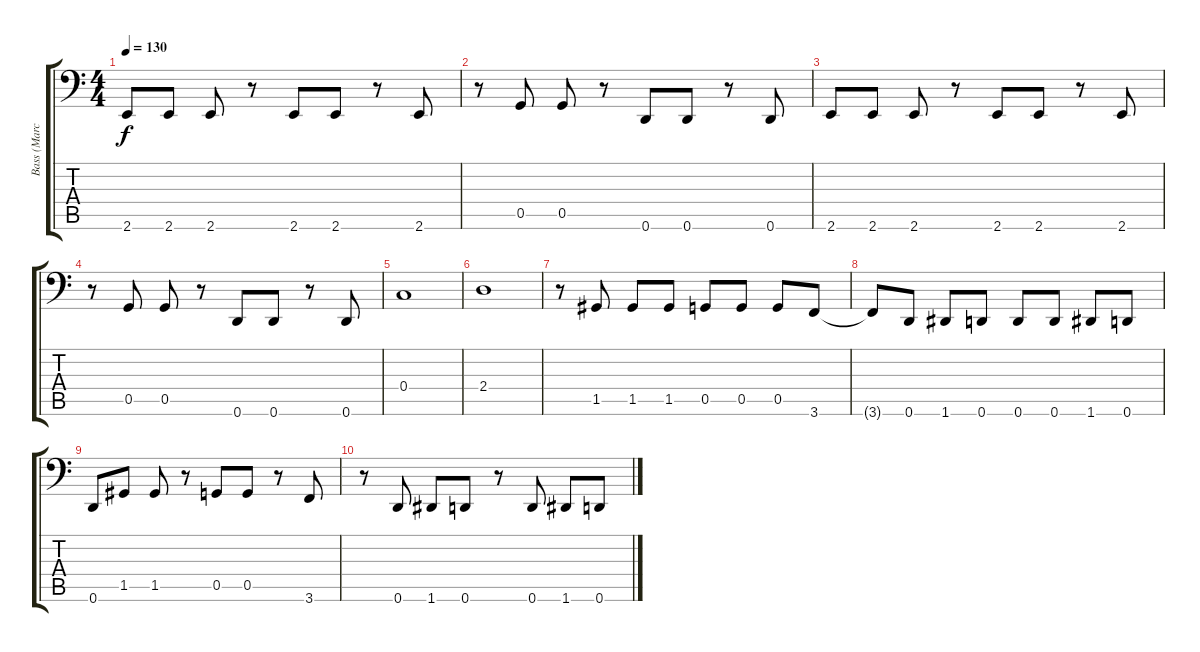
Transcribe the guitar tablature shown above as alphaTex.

\track ("Bass (Marco Hietala)" "Bass (Marc") {instrument electricbasspick}
\staff {score tabs}
\tuning (D3 A2 F2 C2 G1 D1) {hide}
\ts (4 4)
\tempo 130
\clef f4
\ks c
2.6.8{dy f} 2.6.8 2.6.8 r.8 2.6.8 2.6.8 r.8 2.6.8 |
r.8 0.5.8 0.5.8 r.8 0.6.8 0.6.8 r.8 0.6.8 |
2.6.8 2.6.8 2.6.8 r.8 2.6.8 2.6.8 r.8 2.6.8 |
r.8 0.5.8 0.5.8 r.8 0.6.8 0.6.8 r.8 0.6.8 |
0.4.1 |
2.4.1 |
r.8 1.5.8 1.5.8 1.5.8 0.5.8 0.5.8 0.5.8 3.6.8 |
3.6{t}.8 0.6.8 1.6.8 0.6.8 0.6.8 0.6.8 1.6.8 0.6.8 |
0.6.8 1.5.8 1.5.8 r.8 0.5.8 0.5.8 r.8 3.6.8 |
r.8 0.6.8 1.6.8 0.6.8 r.8 0.6.8 1.6.8 0.6.8
